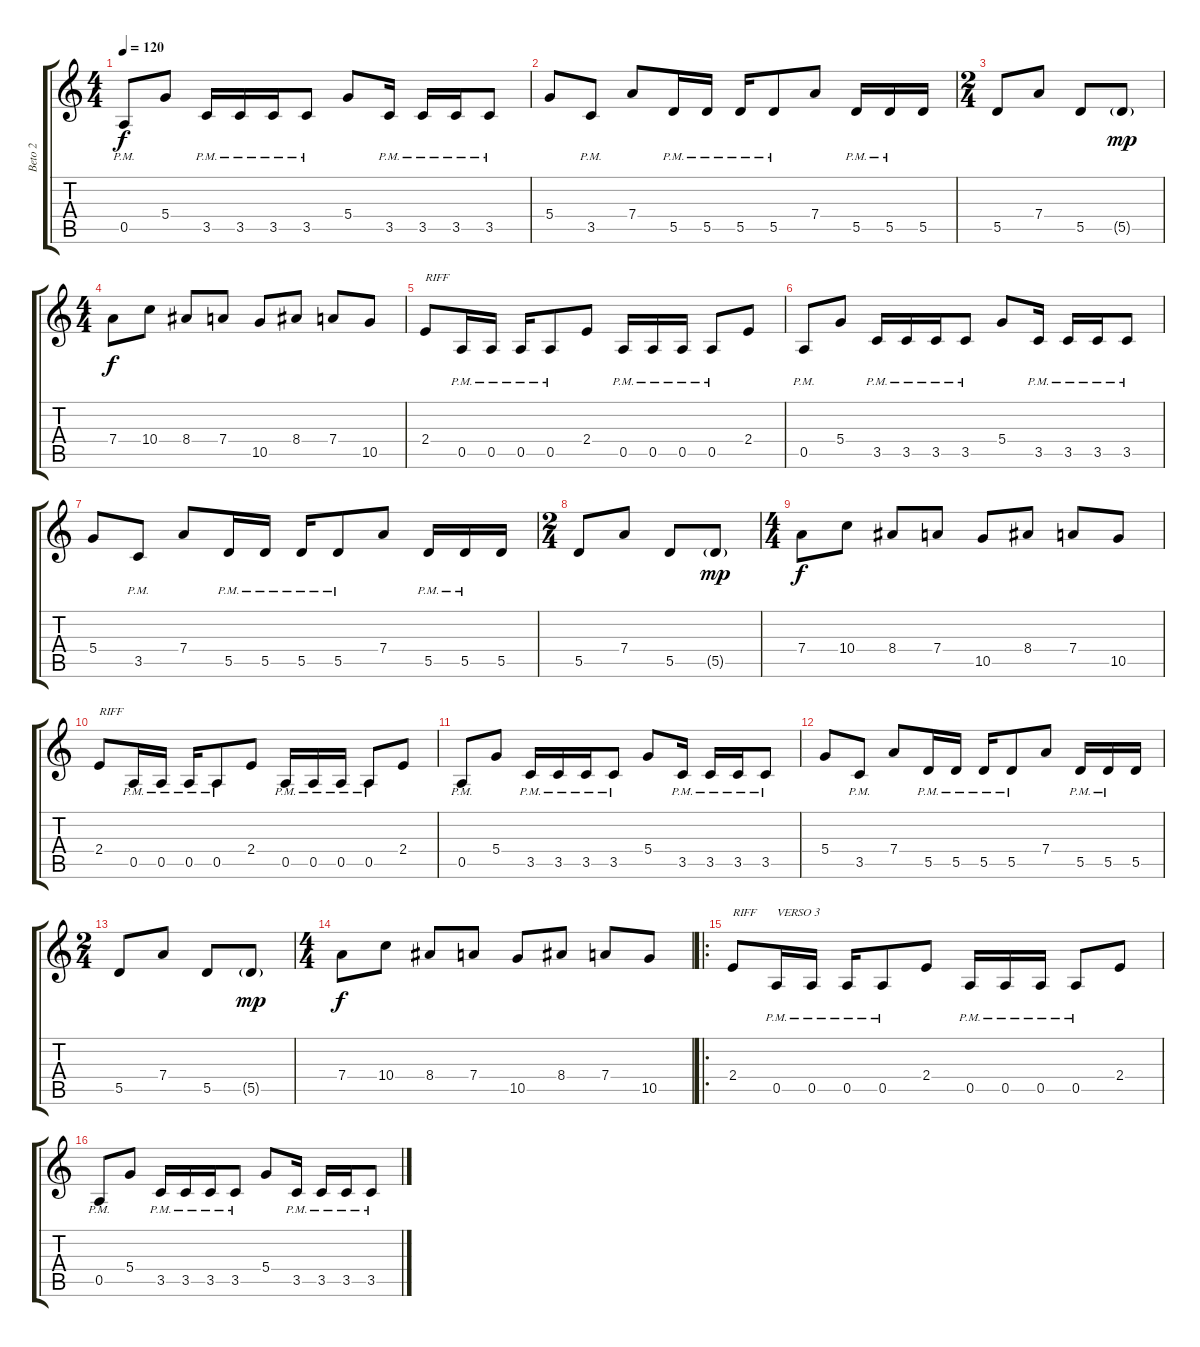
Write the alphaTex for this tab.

\track ("Beto 2" "Beto 2") {instrument distortionguitar}
\staff {score tabs}
\tuning (E4 B3 G3 D3 A2 E2) {hide}
\ts (4 4)
\tempo 120
\clef g2
\ks c
0.5{pm}.8{dy f} 5.4.8 3.5{pm}.16 3.5{pm}.16 3.5{pm}.16 3.5{pm}.8 5.4.8 3.5{pm}.16 3.5{pm}.16 3.5{pm}.16 3.5{pm}.8 |
5.4.8 3.5{pm}.8 7.4.8 5.5{pm}.16 5.5{pm}.16 5.5{pm}.16 5.5{pm}.8 7.4.8 5.5{pm}.16 5.5{pm}.16 5.5.16 |
\ts (2 4)
5.5.8 7.4.8 5.5.8 5.5{g}.8{dy mp} |
\ts (4 4)
7.4.8{dy f} 10.4.8 8.4.8 7.4.8 10.5.8 8.4.8 7.4.8 10.5.8 |
2.4.8{txt "RIFF"} 0.5{pm}.16 0.5{pm}.16 0.5{pm}.16 0.5{pm}.8 2.4.8 0.5{pm}.16 0.5{pm}.16 0.5{pm}.16 0.5{pm}.8 2.4.8 |
0.5{pm}.8 5.4.8 3.5{pm}.16 3.5{pm}.16 3.5{pm}.16 3.5{pm}.8 5.4.8 3.5{pm}.16 3.5{pm}.16 3.5{pm}.16 3.5{pm}.8 |
5.4.8 3.5{pm}.8 7.4.8 5.5{pm}.16 5.5{pm}.16 5.5{pm}.16 5.5{pm}.8 7.4.8 5.5{pm}.16 5.5{pm}.16 5.5.16 |
\ts (2 4)
5.5.8 7.4.8 5.5.8 5.5{g}.8{dy mp} |
\ts (4 4)
7.4.8{dy f} 10.4.8 8.4.8 7.4.8 10.5.8 8.4.8 7.4.8 10.5.8 |
2.4.8{txt "RIFF"} 0.5{pm}.16 0.5{pm}.16 0.5{pm}.16 0.5{pm}.8 2.4.8 0.5{pm}.16 0.5{pm}.16 0.5{pm}.16 0.5{pm}.8 2.4.8 |
0.5{pm}.8 5.4.8 3.5{pm}.16 3.5{pm}.16 3.5{pm}.16 3.5{pm}.8 5.4.8 3.5{pm}.16 3.5{pm}.16 3.5{pm}.16 3.5{pm}.8 |
5.4.8 3.5{pm}.8 7.4.8 5.5{pm}.16 5.5{pm}.16 5.5{pm}.16 5.5{pm}.8 7.4.8 5.5{pm}.16 5.5{pm}.16 5.5.16 |
\ts (2 4)
5.5.8 7.4.8 5.5.8 5.5{g}.8{dy mp} |
\ts (4 4)
7.4.8{dy f} 10.4.8 8.4.8 7.4.8 10.5.8 8.4.8 7.4.8 10.5.8 |
\ro
2.4.8{txt "RIFF"} 0.5{pm}.16{txt "VERSO 3"} 0.5{pm}.16 0.5{pm}.16 0.5{pm}.8 2.4.8 0.5{pm}.16 0.5{pm}.16 0.5{pm}.16 0.5{pm}.8 2.4.8 |
0.5{pm}.8 5.4.8 3.5{pm}.16 3.5{pm}.16 3.5{pm}.16 3.5{pm}.8 5.4.8 3.5{pm}.16 3.5{pm}.16 3.5{pm}.16 3.5{pm}.8
